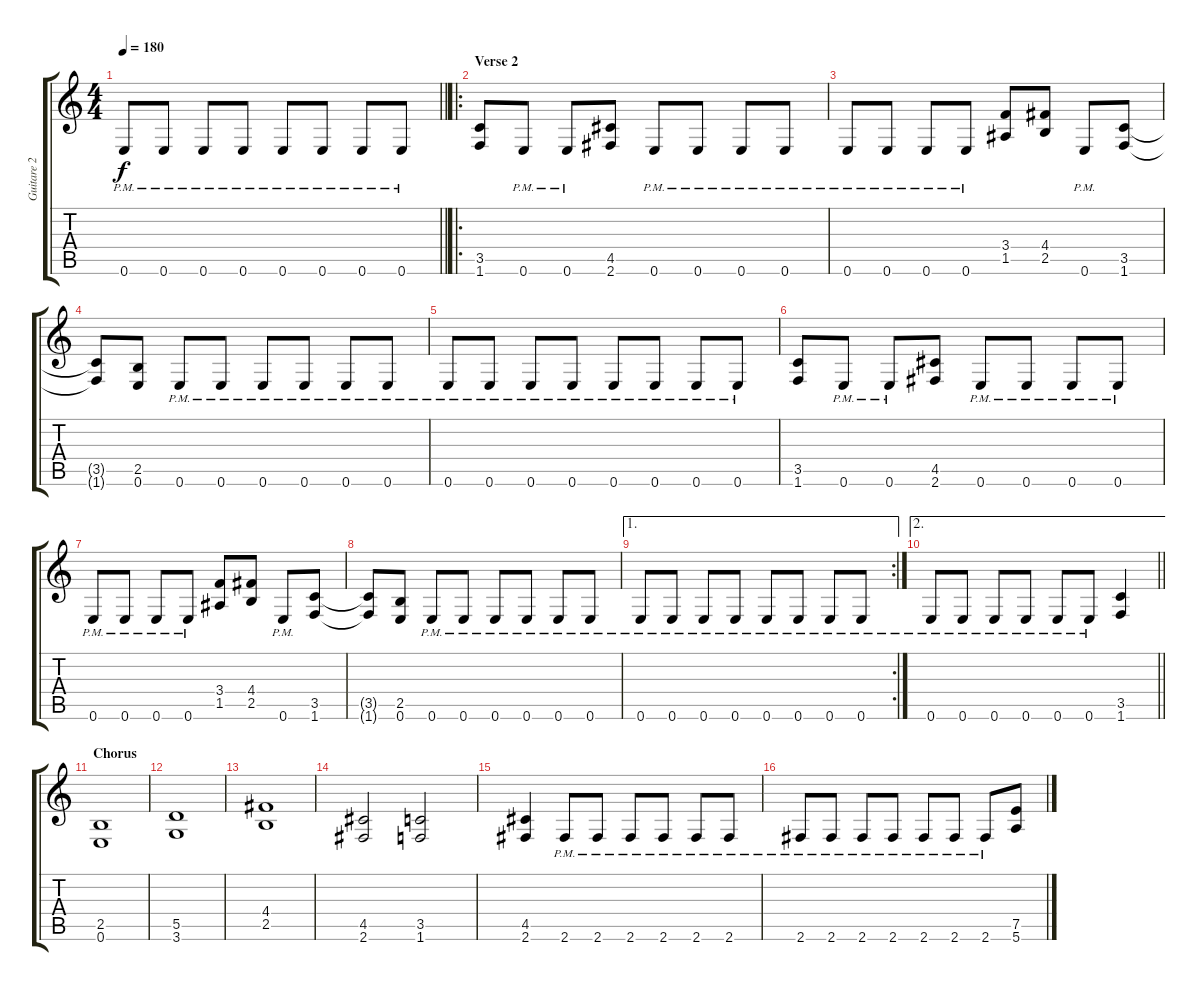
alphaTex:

\track ("Guitare 2" "Guitare 2") {instrument distortionguitar}
\staff {score tabs}
\tuning (E4 B3 G3 D3 A2 E2) {hide}
\ts (4 4)
\tempo 180
\clef g2
\barLineRight lightlight
\ks c
0.6{pm}.8{dy f} 0.6{pm}.8 0.6{pm}.8 0.6{pm}.8 0.6{pm}.8 0.6{pm}.8 0.6{pm}.8 0.6{pm}.8 |
\ro
\section ("" "Verse 2")
(3.5 1.6).8 0.6{pm}.8 0.6{pm}.8 (4.5 2.6).8 0.6{pm}.8 0.6{pm}.8 0.6{pm}.8 0.6{pm}.8 |
0.6{pm}.8 0.6{pm}.8 0.6{pm}.8 0.6{pm}.8 (3.4 1.5).8 (4.4 2.5).8 0.6{pm}.8 (3.5 1.6).8 |
(3.5{t} 1.6{t}).8 (2.5 0.6).8 0.6{pm}.8 0.6{pm}.8 0.6{pm}.8 0.6{pm}.8 0.6{pm}.8 0.6{pm}.8 |
0.6{pm}.8 0.6{pm}.8 0.6{pm}.8 0.6{pm}.8 0.6{pm}.8 0.6{pm}.8 0.6{pm}.8 0.6{pm}.8 |
(3.5 1.6).8 0.6{pm}.8 0.6{pm}.8 (4.5 2.6).8 0.6{pm}.8 0.6{pm}.8 0.6{pm}.8 0.6{pm}.8 |
0.6{pm}.8 0.6{pm}.8 0.6{pm}.8 0.6{pm}.8 (3.4 1.5).8 (4.4 2.5).8 0.6{pm}.8 (3.5 1.6).8 |
(3.5{t} 1.6{t}).8 (2.5 0.6).8 0.6{pm}.8 0.6{pm}.8 0.6{pm}.8 0.6{pm}.8 0.6{pm}.8 0.6{pm}.8 |
\ae 1
\rc 2
0.6{pm}.8 0.6{pm}.8 0.6{pm}.8 0.6{pm}.8 0.6{pm}.8 0.6{pm}.8 0.6{pm}.8 0.6{pm}.8 |
\ae 2
\barLineRight lightlight
0.6{pm}.8 0.6{pm}.8 0.6{pm}.8 0.6{pm}.8 0.6{pm}.8 0.6{pm}.8 (3.5 1.6).4 |
\section ("" "Chorus")
(2.5 0.6).1 |
(5.5 3.6).1 |
(4.4 2.5).1 |
(4.5 2.6).2 (3.5 1.6).2 |
(4.5 2.6).4 2.6{pm}.8 2.6{pm}.8 2.6{pm}.8 2.6{pm}.8 2.6{pm}.8 2.6{pm}.8 |
2.6{pm}.8 2.6{pm}.8 2.6{pm}.8 2.6{pm}.8 2.6{pm}.8 2.6{pm}.8 2.6{pm}.8 (7.5 5.6).8
